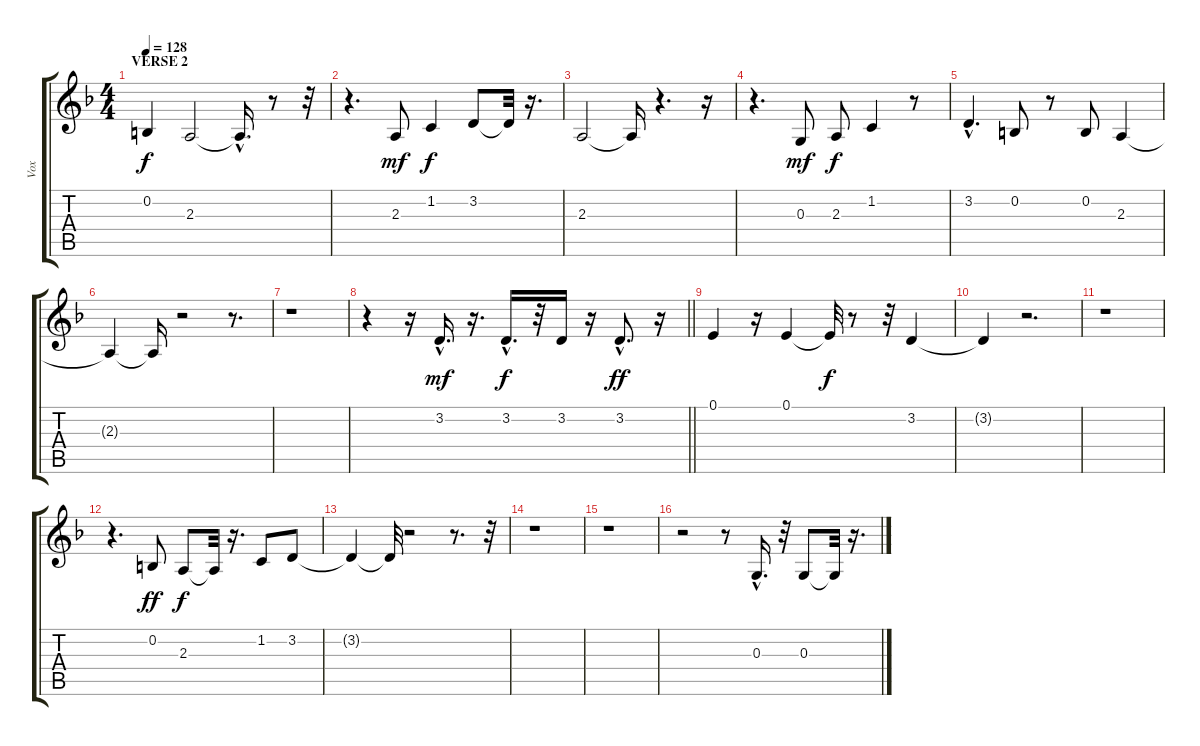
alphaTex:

\track ("Vox" "Vox") {instrument oboe}
\staff {score tabs}
\tuning (E4 B3 G3 D3 A2 E2) {hide}
\ts (4 4)
\section ("" "VERSE 2")
\tempo 128
\clef g2
\ks f
0.2.4{dy f} 2.3.2 2.3{hac t}.16{d} r.8 r.32 |
r.4{d} 2.3.8{dy mf} 1.2.4{dy f} 3.2.8 3.2{t}.32 r.16{d} |
2.3.2 2.3{t}.16 r.4{d} r.16 |
r.4{d} 0.3.8{dy mf} 2.3.8{dy f} 1.2.4 r.8 |
3.2{hac}.4{d} 0.2.8 r.8 0.2.8 2.3.4 |
2.3{t}.4 2.3{t}.16 r.2 r.8{d} |
r.1 |
\barLineRight lightlight
r.4 r.16 3.2{hac}.16{d dy mf} r.16{d} 3.2{hac}.16{d dy f} r.32 3.2.16 r.16 3.2{hac}.8{d dy ff} r.16 |
0.1.4 r.16 0.1.4 0.1{t}.32{dy f} r.8 r.32 3.2.4 |
3.2{t}.4 r.2{d} |
r.1 |
r.4{d} 0.2.8{dy ff} 2.3.8{dy f} 2.3{t}.32 r.16{d} 1.2.8 3.2.8 |
3.2{t}.4 3.2{t}.32 r.2 r.8{d} r.32 |
r.1 |
r.1 |
r.2 r.8 0.3{hac}.16{d} r.32 0.3.8 0.3{t}.32 r.16{d}
